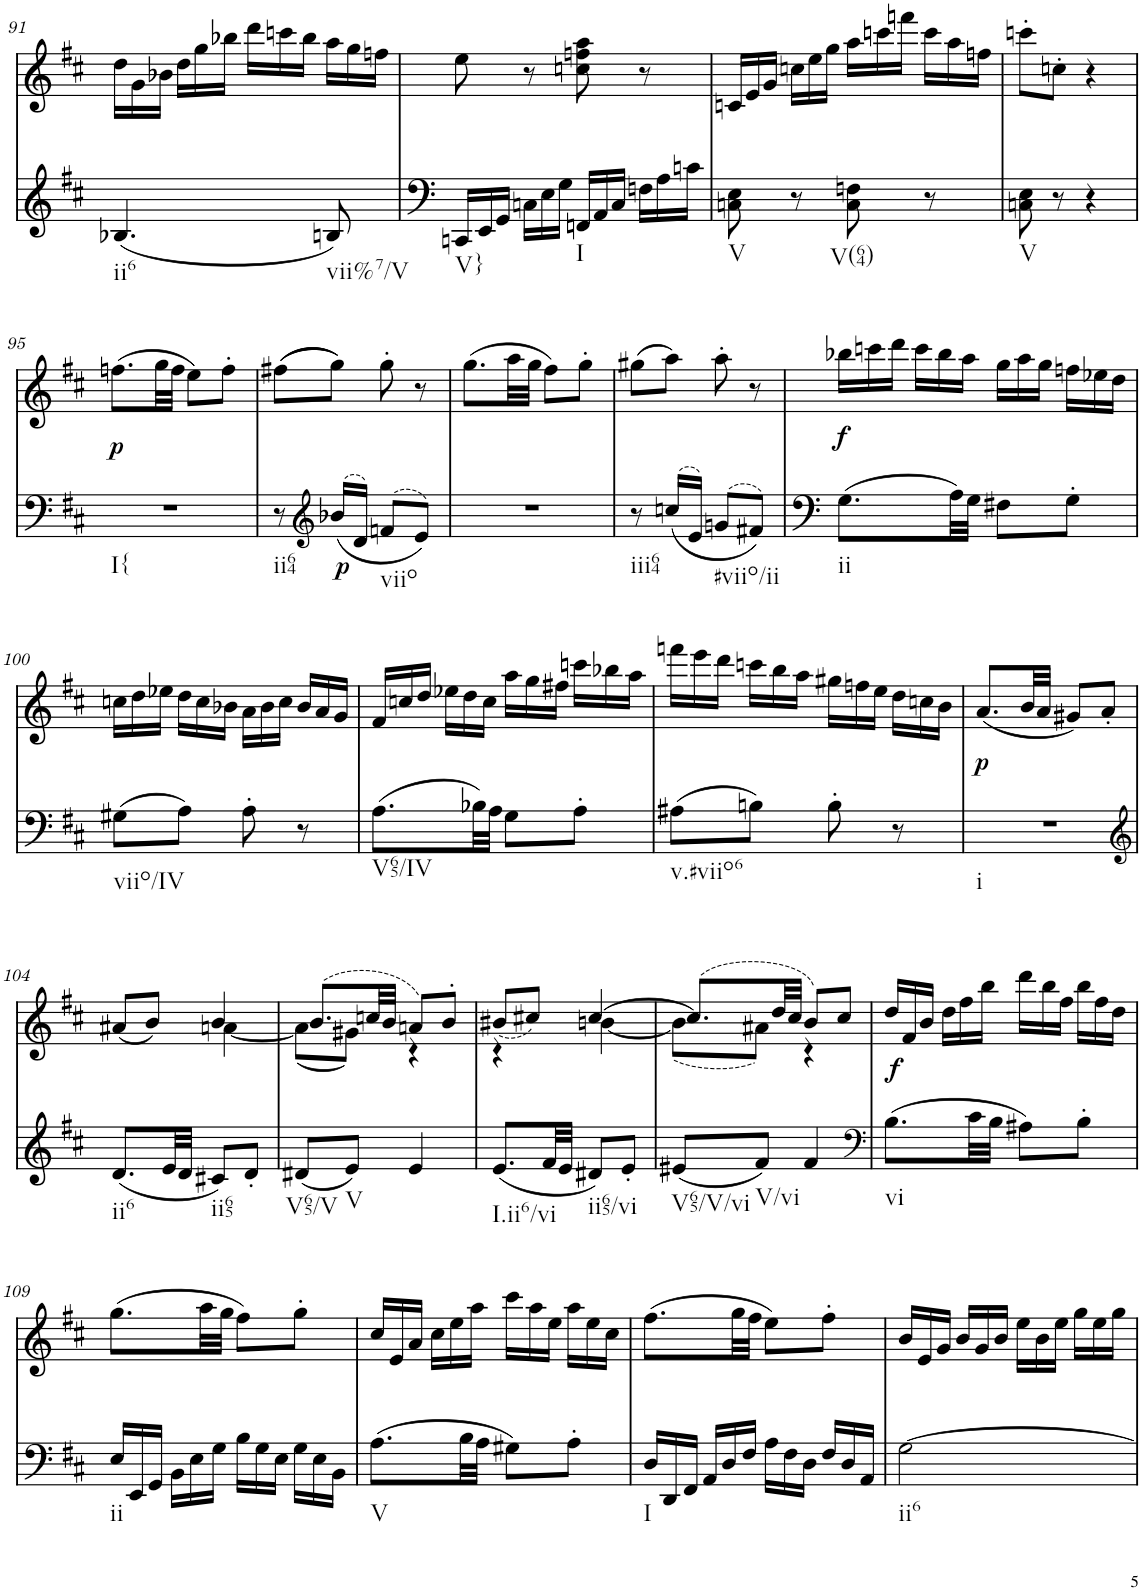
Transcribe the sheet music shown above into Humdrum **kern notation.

**kern	**dynam	**kern	**dynam
*part2	*part2	*part1	*part1
*staff2	*staff2	*staff1	*staff1
*I"Piano, unbenannt	*	*I"Piano, unbenannt	*
*I'Pno	*	*I'Pno	*
!!LO:PB:g=z
*clefG2	*	*clefG2	*
*k[f#c#]	*	*k[f#c#]	*
*M2/4	*	*M2/4	*
*	*	*Xtuplet	*
=91	=91	=91	=91
!LO:TX:b:t=ii6	!	!	!
(4.B-X/	.	24dd\LL	.
.	.	24g\	.
.	.	24b-X\JJ	.
.	.	24dd\LL	.
.	.	24gg\	.
.	.	24bb-X\JJ	.
.	.	24ddd\LL	.
.	.	24cccn\	.
.	.	24bb-\JJ	.
!LO:TX:b:t=vii%7/V	!	!	!
8Bn/)	.	24aa\LL	.
.	.	24gg\	.
.	.	24ffn\JJ	.
=92	=92	=92	=92
*Xtuplet	*	*	*
!LO:TX:b:t=V}	!	!	!
24CCn/LL	.	8ee\	.
24EE/	.	.	.
24GG/JJ	.	.	.
24Cn\LL	.	8r	.
24E\	.	.	.
24G\JJ	.	.	.
!LO:TX:b:t=I	!	!	!
24FFn/LL	.	8ccn\ 8ffn\ 8aa\	.
24AA/	.	.	.
24C/JJ	.	.	.
24Fn\LL	.	8r	.
24A\	.	.	.
24cn\JJ	.	.	.
=93	=93	=93	=93
!LO:TX:b:t=V	!	!	!
8Cn\ 8E\	.	24cn/LL	.
.	.	24e/	.
.	.	24g/JJ	.
8r	.	24ccn\LL	.
.	.	24ee\	.
.	.	24gg\JJ	.
!LO:TX:b:t=V(64)	!	!	!
8C\ 8Fn\	.	24aa\LL	.
.	.	24cccn\	.
.	.	24fffn\JJ	.
8r	.	24ccc\LL	.
.	.	24aa\	.
.	.	24ffn\JJ	.
=94	=94	=94	=94
!LO:TX:b:t=V	!	!	!
8Cn\ 8E\	.	8cccn'\L	.
8r	.	8ccn'\J	.
4r	.	4r	.
!!LO:LB:g=z
=95	=95	=95	=95
!LO:TX:b:t=I{	!	!	!
!	!	!	!LO:DY:b
2r	.	(8.ffn\L	p
.	.	32gg\LL	.
.	.	32ff\JJJ	.
.	.	8ee\L)	.
.	.	8ff'\J	.
=96	=96	=96	=96
!LO:TX:b:t=ii64	!	!	!
8r	.	((8ff#X\L	.
*clefG2	*	*	*
!	!LO:DY:b	!	!
(>(16b-X/LL	p	8gg\J))	.
16d/JJ)	.	.	.
!LO:TX:b:t=viio	!	!	!
(>8fn/L	.	8gg'\	.
8e/J))	.	8r	.
=97	=97	=97	=97
2r	.	(8.gg\L	.
.	.	32aa\LL	.
.	.	32gg\JJJ	.
.	.	8ff#\L)	.
.	.	8gg'\J	.
=98	=98	=98	=98
!LO:TX:b:t=iii64	!	!	!
8r	.	(8gg#X\L	.
(>(16ccn/LL	.	8aa\J)	.
16e/JJ)	.	.	.
!LO:TX:b:t=#viio/ii	!	!	!
(>8gn/L	.	8aa'\	.
8f#X/J))	.	8r	.
=99	=99	=99	=99
!LO:TX:b:t=ii	!	!	!
!	!	!	!LO:DY:b
(8.G\L	.	24bb-X\LL	f
.	.	24cccn\	.
.	.	24ddd\JJ	.
.	.	24ccc\LL	.
.	.	24bb-\	.
32A\LL)	.	.	.
.	.	24aa\JJ	.
32G\JJJ	.	.	.
8F#X\L	.	24gg\LL	.
.	.	24aa\	.
.	.	24gg\JJ	.
8G'\J	.	24ffn\LL	.
.	.	24ee-X\	.
.	.	24dd\JJ	.
!!LO:LB:g=z
=100	=100	=100	=100
!LO:TX:b:t=viio/IV	!	!	!
(8G#X\L	.	24ccn\LL	.
.	.	24dd\	.
.	.	24ee-X\JJ	.
8A\J)	.	24dd\LL	.
.	.	24cc\	.
.	.	24b-X\JJ	.
8A'\	.	24a\LL	.
.	.	24b-\	.
.	.	24cc\JJ	.
8r	.	24b-/LL	.
.	.	24a/	.
.	.	24g/JJ	.
=101	=101	=101	=101
!LO:TX:b:t=V65/IV	!	!	!
(8.A\L	.	24f#/LL	.
.	.	24ccn/	.
.	.	24dd/JJ	.
.	.	24ee-X\LL	.
.	.	24dd\	.
32B-X\LL)	.	.	.
.	.	24cc\JJ	.
32A\JJJ	.	.	.
8G\L	.	24aa\LL	.
.	.	24gg\	.
.	.	24ff#X\JJ	.
8A'\J	.	24cccn\LL	.
.	.	24bb-X\	.
.	.	24aa\JJ	.
=102	=102	=102	=102
!LO:TX:b:t=v.#viio6	!	!	!
(8A#X\L	.	24fffn\LL	.
.	.	24eee\	.
.	.	24ddd\JJ	.
8Bn\J)	.	24cccn\LL	.
.	.	24bb\	.
.	.	24aa\JJ	.
8B'\	.	24gg#X\LL	.
.	.	24ffn\	.
.	.	24ee\JJ	.
8r	.	24dd\LL	.
.	.	24ccn\	.
.	.	24b\JJ	.
=103	=103	=103	=103
!LO:TX:b:t=i	!	!	!
!	!	!	!LO:DY:b
2r	.	(8.a/L	p
.	.	32b/LL	.
.	.	32a/JJJ	.
.	.	8g#X/L)	.
.	.	8a'/J	.
!!LO:LB:g=z
=104	=104	=104	=104
*clefG2	*	*	*
*	*	*^	*
!LO:TX:b:t=ii6	!	!	!	!
(8.d/L	.	(<8a#X/L	4ryy	.
.	.	8b/J)	.	.
32e/LL	.	.	.	.
32d/JJJ	.	.	.	.
!LO:TX:b:t=ii65	!	!	!	!
8c#X/L)	.	4b/	[4an\	.
8d'/J	.	.	.	.
=105	=105	=105	=105	=105
!LO:TX:b:t=V65/V	!	!	!	!
(8d#X/L	.	(8.b/L	(8a\L]	.
!LO:TX:b:t=V	!	!	!	!
8e/J)	.	.	8g#X\J)	.
.	.	32ccn/LL	.	.
.	.	32b/JJJ	.	.
4e/	.	8an/L)	4r	.
.	.	8b'/J	.	.
=106	=106	=106	=106	=106
!LO:TX:b:t=I.ii6/vi	!	!	!	!
(8.e/L	.	(<8b#X/L	4r	.
.	.	8cc#X/J)	.	.
32f#/LL	.	.	.	.
32e/JJJ	.	.	.	.
!LO:TX:b:t=ii65/vi	!	!	!	!
8d#X/L)	.	[4cc#/	[4bn\	.
8e'/J	.	.	.	.
=107	=107	=107	=107	=107
!LO:TX:b:t=V65/V/vi	!	!	!	!
(8e#X/L	.	(8.cc#/L]	(8b\L]	.
!LO:TX:b:t=V/vi	!	!	!	!
8f#/J)	.	.	8a#X\J)	.
.	.	32dd/LL	.	.
.	.	32cc#/JJJ	.	.
4f#/	.	8b/L)	4r	.
.	.	8cc#/J	.	.
*	*	*v	*v	*
=108	=108	=108	=108
*clefF4	*	*	*
!LO:TX:b:t=vi	!	!	!
!	!	!	!LO:DY:b
(8.B\L	.	24dd/LL	f
.	.	24f#/	.
.	.	24b/JJ	.
.	.	24dd\LL	.
.	.	24ff#\	.
32c#\LL	.	.	.
.	.	24bb\JJ	.
32B\JJJ	.	.	.
8A#X\L)	.	24ddd\LL	.
.	.	24bb\	.
.	.	24ff#\JJ	.
8B'\J	.	24bb\LL	.
.	.	24ff#\	.
.	.	24dd\JJ	.
!!LO:LB:g=z
=109	=109	=109	=109
!LO:TX:b:t=ii	!	!	!
24E/LL	.	(8.gg\L	.
24EE/	.	.	.
24GG/JJ	.	.	.
24BB\LL	.	.	.
24E\	.	.	.
.	.	32aa\LL	.
24G\JJ	.	.	.
.	.	32gg\JJJ	.
24B\LL	.	8ff#\L)	.
24G\	.	.	.
24E\JJ	.	.	.
24G\LL	.	8gg'\J	.
24E\	.	.	.
24BB\JJ	.	.	.
=110	=110	=110	=110
!LO:TX:b:t=V	!	!	!
(8.A\L	.	24cc#/LL	.
.	.	24e/	.
.	.	24a/JJ	.
.	.	24cc#\LL	.
.	.	24ee\	.
32B\LL	.	.	.
.	.	24aa\JJ	.
32A\JJJ	.	.	.
8G#X\L)	.	24ccc#\LL	.
.	.	24aa\	.
.	.	24ee\JJ	.
8A'\J	.	24aa\LL	.
.	.	24ee\	.
.	.	24cc#\JJ	.
=111	=111	=111	=111
!LO:TX:b:t=I	!	!	!
24D/LL	.	(8.ff#\L	.
24DD/	.	.	.
24FF#/JJ	.	.	.
24AA/LL	.	.	.
24D/	.	.	.
.	.	32gg\LL	.
24F#/JJ	.	.	.
.	.	32ff#\JJJ	.
24A\LL	.	8ee\L)	.
24F#\	.	.	.
24D\JJ	.	.	.
24F#/LL	.	8ff#'\J	.
24D/	.	.	.
24AA/JJ	.	.	.
=112	=112	=112	=112
!LO:TX:b:t=ii6	!	!	!
[2G\	.	24b/LL	.
.	.	24e/	.
.	.	24g/JJ	.
.	.	24b/LL	.
.	.	24g/	.
.	.	24b/JJ	.
.	.	24ee\LL	.
.	.	24b\	.
.	.	24ee\JJ	.
.	.	24gg\LL	.
.	.	24ee\	.
.	.	24gg\JJ	.
=	=	=	=
*-	*-	*-	*-
